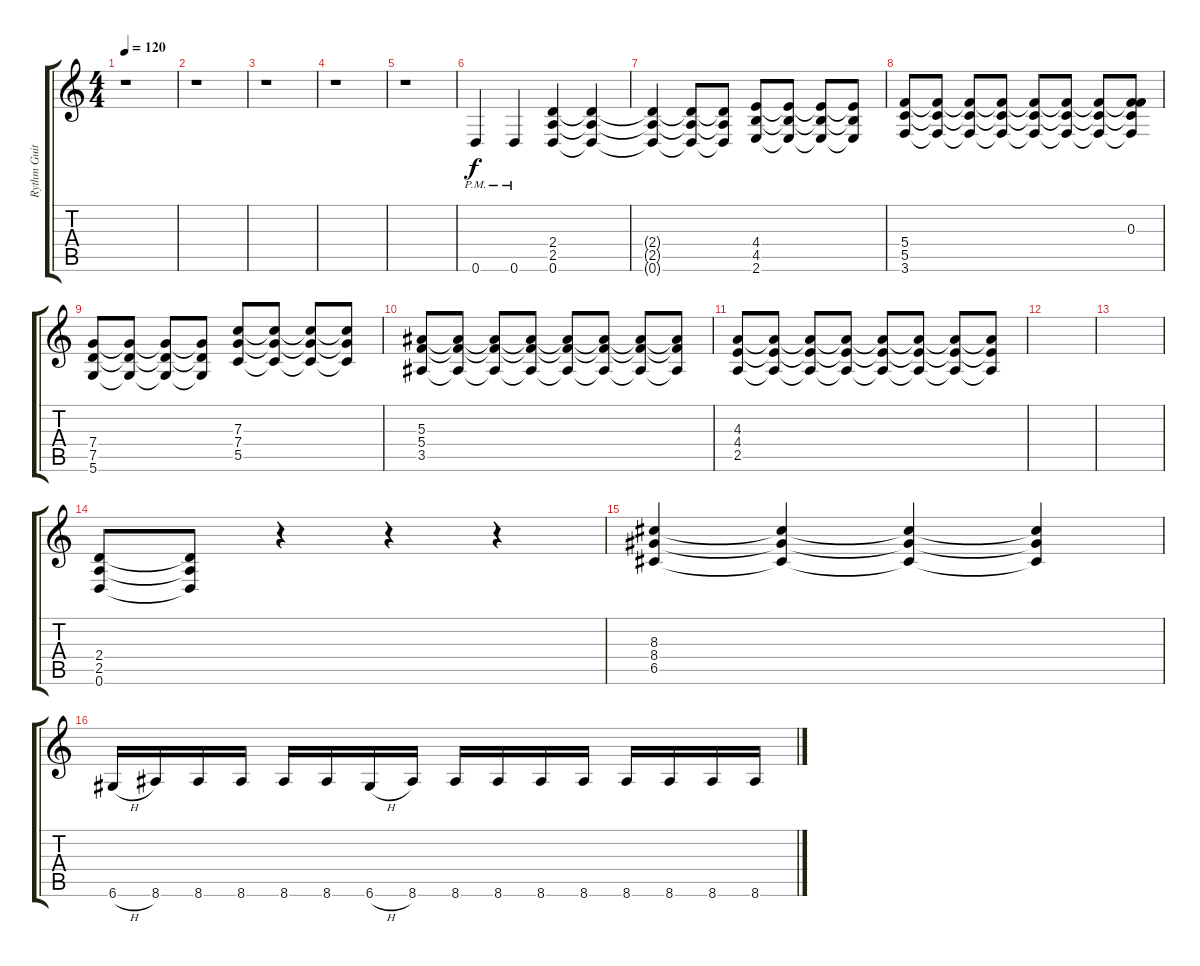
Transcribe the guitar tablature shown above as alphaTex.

\track ("Rythm Guitar" "Rythm Guit") {instrument distortionguitar}
\staff {score tabs}
\tuning (D4 A3 F3 C3 G2 D2) {hide}
\ts (4 4)
\tempo 120
\clef g2
\ks c
r.1{dy f} |
r.1 |
r.1 |
r.1 |
r.1 |
0.6{pm}.4 0.6{pm}.4 (2.4 2.5 0.6).4 (2.4{t} 2.5{t} 0.6{t}).4 |
(2.4{t} 2.5{t} 0.6{t}).4 (2.4{t} 2.5{t} 0.6{t}).8 (2.4{t} 2.5{t} 0.6{t}).8 (4.4 4.5 2.6).8 (4.4{t} 4.5{t} 2.6{t}).8 (4.4{t} 4.5{t} 2.6{t}).8 (4.4{t} 4.5{t} 2.6{t}).8 |
(5.4 5.5 3.6).8 (5.4{t} 5.5{t} 3.6{t}).8 (5.4{t} 5.5{t} 3.6{t}).8 (5.4{t} 5.5{t} 3.6{t}).8 (5.4{t} 5.5{t} 3.6{t}).8 (5.4{t} 5.5{t} 3.6{t}).8 (5.4{t} 5.5{t} 3.6{t}).8 (0.3 5.4{t} 5.5{t} 3.6{t}).8 |
(7.4 7.5 5.6).8 (7.4{t} 7.5{t} 5.6{t}).8 (7.4{t} 7.5{t} 5.6{t}).8 (7.4{t} 7.5{t} 5.6{t}).8 (7.3 7.4 5.5).8 (7.3{t} 7.4{t} 5.5{t}).8 (7.3{t} 7.4{t} 5.5{t}).8 (7.3{t} 7.4{t} 5.5{t}).8 |
(5.3 5.4 3.5).8 (5.3{t} 5.4{t} 3.5{t}).8 (5.3{t} 5.4{t} 3.5{t}).8 (5.3{t} 5.4{t} 3.5{t}).8 (5.3{t} 5.4{t} 3.5{t}).8 (5.3{t} 5.4{t} 3.5{t}).8 (5.3{t} 5.4{t} 3.5{t}).8 (5.3{t} 5.4{t} 3.5{t}).8 |
(4.3 4.4 2.5).8 (4.3{t} 4.4{t} 2.5{t}).8 (4.3{t} 4.4{t} 2.5{t}).8 (4.3{t} 4.4{t} 2.5{t}).8 (4.3{t} 4.4{t} 2.5{t}).8 (4.3{t} 4.4{t} 2.5{t}).8 (4.3{t} 4.4{t} 2.5{t}).8 (4.3{t} 4.4{t} 2.5{t}).8 |
|
|
(2.4 2.5 0.6).8 (2.4{t} 2.5{t} 0.6{t}).8 r.4 r.4 r.4 |
(8.3 8.4 6.5).4 (8.3{t} 8.4{t} 6.5{t}).4 (8.3{t} 8.4{t} 6.5{t}).4 (8.3{t} 8.4{t} 6.5{t}).4 |
6.6{h}.16 8.6.16 8.6.16 8.6.16 8.6.16 8.6.16 6.6{h}.16 8.6.16 8.6.16 8.6.16 8.6.16 8.6.16 8.6.16 8.6.16 8.6.16 8.6.16
